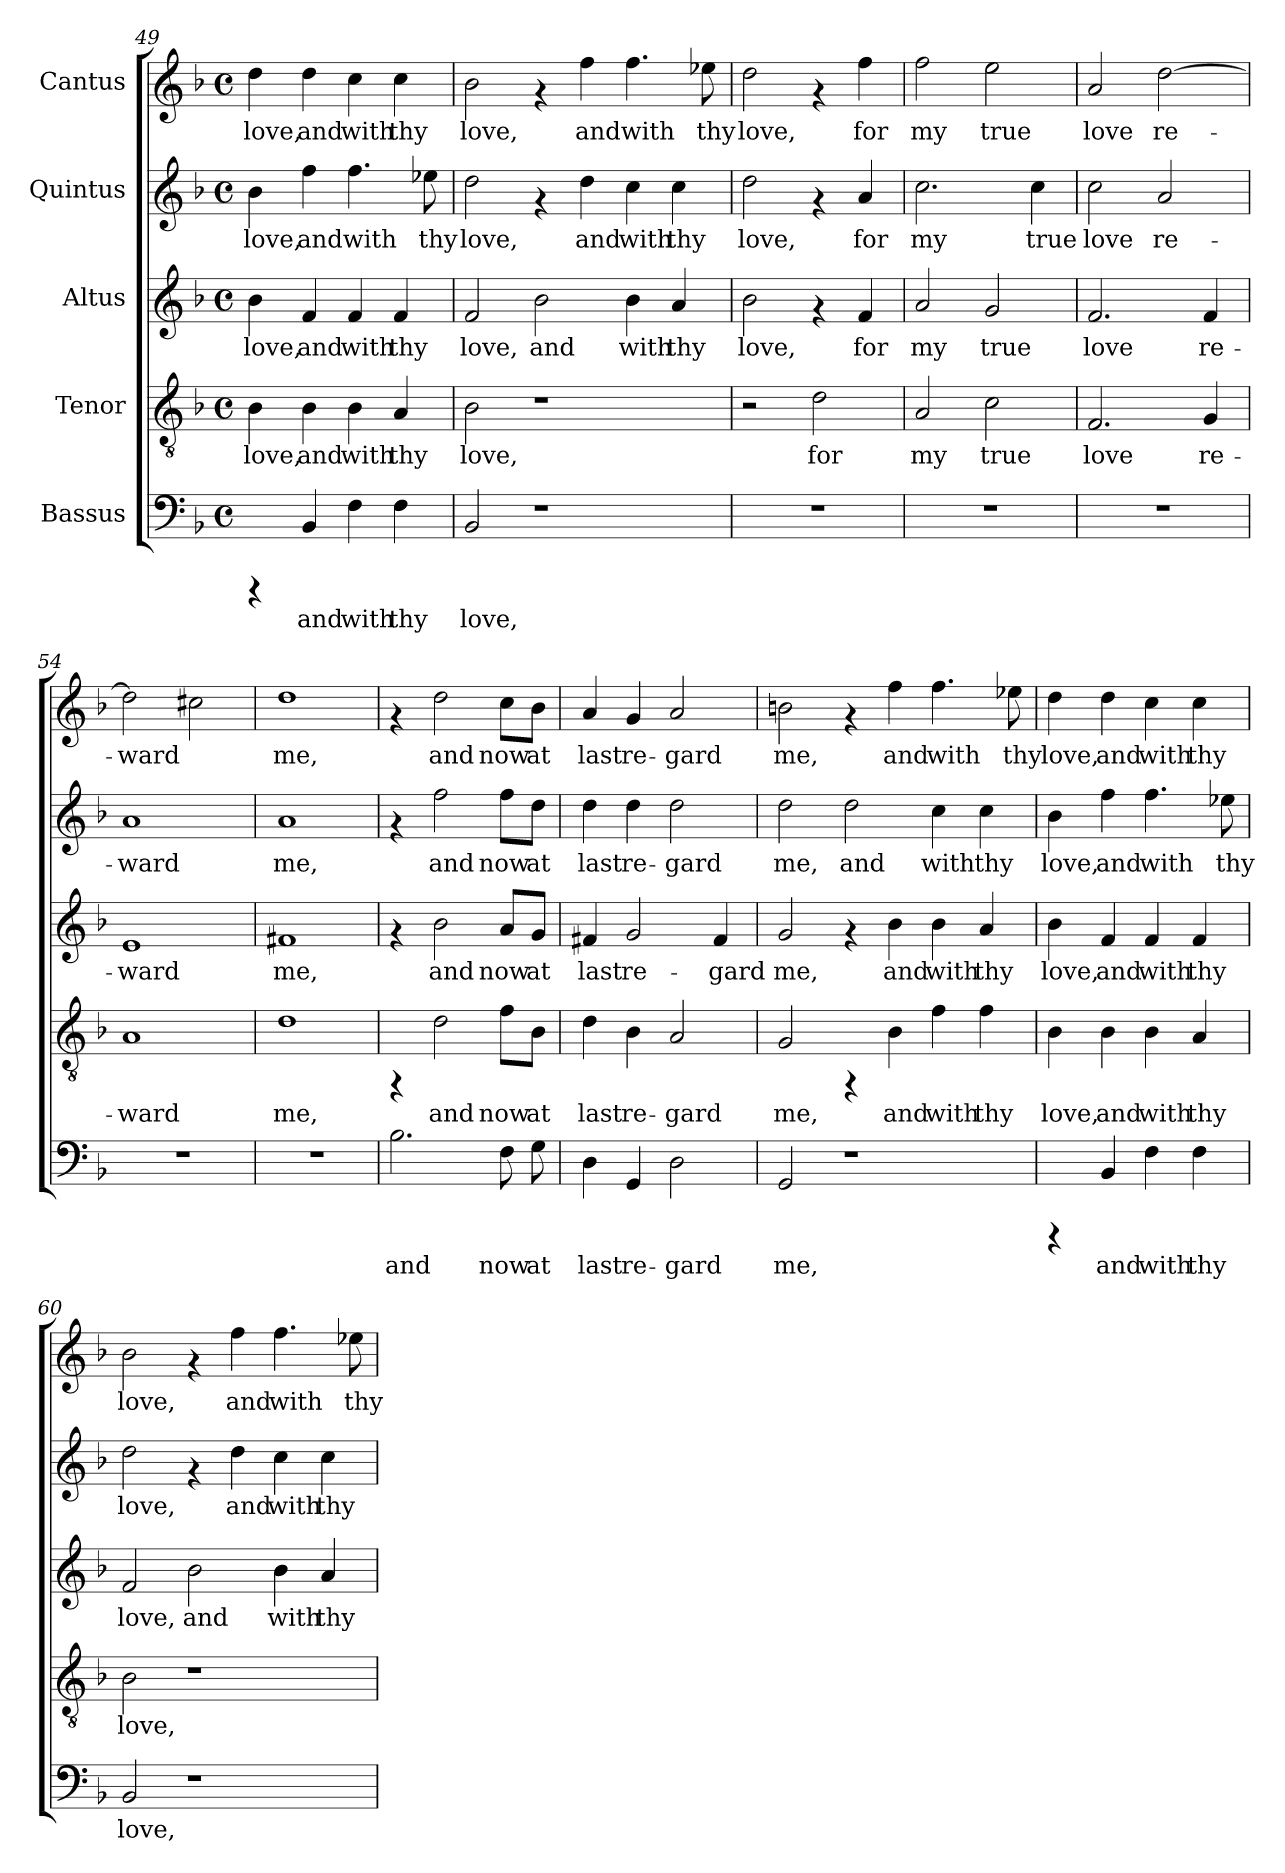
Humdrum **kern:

**kern	**text	**kern	**text	**kern	**text	**kern	**text	**kern	**text
*part5	*part5	*part4	*part4	*part3	*part3	*part2	*part2	*part1	*part1
*staff5	*staff5	*staff4	*staff4	*staff3	*staff3	*staff2	*staff2	*staff1	*staff1
*I"Bassus	*	*I"Tenor	*	*I"Altus	*	*I"Quintus	*	*I"Cantus	*
*clefF4	*	*clefGv2	*	*clefG2	*	*clefG2	*	*clefG2	*
*k[b-]	*	*k[b-]	*	*k[b-]	*	*k[b-]	*	*k[b-]	*
*F:	*	*F:	*	*F:	*	*F:	*	*F:	*
*M4/4	*	*M4/4	*	*M4/4	*	*M4/4	*	*M4/4	*
*met(c)	*	*met(c)	*	*met(c)	*	*met(c)	*	*met(c)	*
=49	=49	=49	=49	=49	=49	=49	=49	=49	=49
!	!	!	!LO:LY:b:cj	!	!LO:LY:b:cj	!	!LO:LY:b:cj	!	!LO:LY:b:cj
4rCCC	.	4B-\	love,	4b-\	love,	4b-\	love,	4dd\	love,
!	!LO:LY:b:cj	!	!LO:LY:b:cj	!	!LO:LY:b:cj	!	!LO:LY:b:cj	!	!LO:LY:b:cj
4BB-/	and	4B-\	and	4f/	and	4ff\	and	4dd\	and
!	!LO:LY:b:cj	!	!LO:LY:b:cj	!	!LO:LY:b:cj	!	!LO:LY:b:cj	!	!LO:LY:b:cj
4F\	with	4B-\	with	4f/	with	4.ff\	with	4cc\	with
!	!LO:LY:b:cj	!	!LO:LY:b:cj	!	!LO:LY:b:cj	!	!	!	!LO:LY:b:cj
4F\	thy	4A/	thy	4f/	thy	.	.	4cc\	thy
!	!	!	!	!	!	!	!LO:LY:b:cj	!	!
.	.	.	.	.	.	8ee-X\	thy	.	.
!!LO:PB:g=z
=50	=50	=50	=50	=50	=50	=50	=50	=50	=50
!	!LO:LY:b:cj	!	!LO:LY:b:cj	!	!LO:LY:b:cj	!	!LO:LY:b:cj	!	!LO:LY:b:cj
2BB-/	love,	2B-\	love,	2f/	love,	2dd\	love,	2b-\	love,
!	!	!	!	!	!LO:LY:b:cj	!	!	!	!
1r	.	1r	.	2b-\	and	4rf	.	4rf	.
!	!	!	!	!	!	!	!LO:LY:b:cj	!	!LO:LY:b:cj
.	.	.	.	.	.	4dd\	and	4ff\	and
!	!	!	!	!	!LO:LY:b:cj	!	!LO:LY:b:cj	!	!LO:LY:b:cj
.	.	.	.	4b-\	with	4cc\	with	4.ff\	with
!	!	!	!	!	!LO:LY:b:cj	!	!LO:LY:b:cj	!	!
.	.	.	.	4a/	thy	4cc\	thy	.	.
!	!	!	!	!	!	!	!	!	!LO:LY:b:cj
.	.	.	.	.	.	.	.	8ee-X\	thy
=51	=51	=51	=51	=51	=51	=51	=51	=51	=51
!	!	!	!	!	!LO:LY:b:cj	!	!LO:LY:b:cj	!	!LO:LY:b:cj
1r	.	2r	.	2b-\	love,	2dd\	love,	2dd\	love,
!	!	!	!LO:LY:b:cj	!	!	!	!	!	!
.	.	2d\	for	4rf	.	4rf	.	4rf	.
!	!	!	!	!	!LO:LY:b:cj	!	!LO:LY:b:cj	!	!LO:LY:b:cj
.	.	.	.	4f/	for	4a/	for	4ff\	for
=52	=52	=52	=52	=52	=52	=52	=52	=52	=52
!	!	!	!LO:LY:b:cj	!	!LO:LY:b:cj	!	!LO:LY:b:cj	!	!LO:LY:b:cj
1r	.	2A/	my	2a/	my	2.cc\	my	2ff\	my
!	!	!	!LO:LY:b:cj	!	!LO:LY:b:cj	!	!	!	!LO:LY:b:cj
.	.	2c\	true	2g/	true	.	.	2ee\	true
!	!	!	!	!	!	!	!LO:LY:b:cj	!	!
.	.	.	.	.	.	4cc\	true	.	.
=53	=53	=53	=53	=53	=53	=53	=53	=53	=53
!	!	!	!LO:LY:b:cj	!	!LO:LY:b:cj	!	!LO:LY:b:cj	!	!LO:LY:b:cj
1r	.	2.F/	love	2.f/	love	2cc\	love	2a/	love
!	!	!	!	!	!	!	!LO:LY:b:cj	!	!LO:LY:b:cj
.	.	.	.	.	.	2a/	re-	[>2dd\	re-
!	!	!	!LO:LY:b:cj	!	!LO:LY:b:cj	!	!	!	!
.	.	4G/	re-	4f/	re-	.	.	.	.
=54	=54	=54	=54	=54	=54	=54	=54	=54	=54
!	!	!	!LO:LY:b:cj	!	!LO:LY:b:cj	!	!LO:LY:b:cj	!	!LO:LY:b:cj
1r	.	1A	-ward	1e	-ward	1a	-ward	2dd\]	-ward
!	!	!	!	!	!	!	!	!	!LO:LY:b:cj
.	.	.	.	.	.	.	.	2cc#X\	.
=55	=55	=55	=55	=55	=55	=55	=55	=55	=55
!	!	!	!LO:LY:b:cj	!	!LO:LY:b:cj	!	!LO:LY:b:cj	!	!LO:LY:b:cj
1r	.	1d	me,	1f#X	me,	1a	me,	1dd	me,
=56	=56	=56	=56	=56	=56	=56	=56	=56	=56
!	!LO:LY:b:cj	!	!	!	!	!	!	!	!
2.B-\	and	4rFF	.	4rf	.	4rf	.	4rf	.
!	!	!	!LO:LY:b:cj	!	!LO:LY:b:cj	!	!LO:LY:b:cj	!	!LO:LY:b:cj
.	.	2d\	and	2b-\	and	2ff\	and	2dd\	and
!	!LO:LY:b:cj	!	!LO:LY:b:cj	!	!LO:LY:b:cj	!	!LO:LY:b:cj	!	!LO:LY:b:cj
8F\	now	8f\L	now	8a/L	now	8ff\L	now	8cc\L	now
!	!LO:LY:b:cj	!	!LO:LY:b:cj	!	!LO:LY:b:cj	!	!LO:LY:b:cj	!	!LO:LY:b:cj
8G\	at	8B-\J	at	8g/J	at	8dd\J	at	8b-\J	at
!!LO:PB:g=z
=57	=57	=57	=57	=57	=57	=57	=57	=57	=57
!	!LO:LY:b:cj	!	!LO:LY:b:cj	!	!LO:LY:b:cj	!	!LO:LY:b:cj	!	!LO:LY:b:cj
4D\	last	4d\	last	4f#X/	last	4dd\	last	4a/	last
!	!LO:LY:b:cj	!	!LO:LY:b:cj	!	!LO:LY:b:cj	!	!LO:LY:b:cj	!	!LO:LY:b:cj
4GG/	re-	4B-\	re-	2g/	re-	4dd\	re-	4g/	re-
!	!LO:LY:b:cj	!	!LO:LY:b:cj	!	!	!	!LO:LY:b:cj	!	!LO:LY:b:cj
2D\	-gard	2A/	-gard	.	.	2dd\	-gard	2a/	-gard
!	!	!	!	!	!LO:LY:b:cj	!	!	!	!
.	.	.	.	4f#/	-gard	.	.	.	.
=58	=58	=58	=58	=58	=58	=58	=58	=58	=58
!	!LO:LY:b:cj	!	!LO:LY:b:cj	!	!LO:LY:b:cj	!	!LO:LY:b:cj	!	!LO:LY:b:cj
2GG/	me,	2G/	me,	2g/	me,	2dd\	me,	2bn\	me,
!	!	!	!	!	!	!	!LO:LY:b:cj	!	!
1r	.	4rFF	.	4rf	.	2dd\	and	4rf	.
!	!	!	!LO:LY:b:cj	!	!LO:LY:b:cj	!	!	!	!LO:LY:b:cj
.	.	4B-\	and	4b-\	and	.	.	4ff\	and
!	!	!	!LO:LY:b:cj	!	!LO:LY:b:cj	!	!LO:LY:b:cj	!	!LO:LY:b:cj
.	.	4f\	with	4b-\	with	4cc\	with	4.ff\	with
!	!	!	!LO:LY:b:cj	!	!LO:LY:b:cj	!	!LO:LY:b:cj	!	!
.	.	4f\	thy	4a/	thy	4cc\	thy	.	.
!	!	!	!	!	!	!	!	!	!LO:LY:b:cj
.	.	.	.	.	.	.	.	8ee-X\	thy
=59	=59	=59	=59	=59	=59	=59	=59	=59	=59
!	!	!	!LO:LY:b:cj	!	!LO:LY:b:cj	!	!LO:LY:b:cj	!	!LO:LY:b:cj
4rCCC	.	4B-\	love,	4b-\	love,	4b-\	love,	4dd\	love,
!	!LO:LY:b:cj	!	!LO:LY:b:cj	!	!LO:LY:b:cj	!	!LO:LY:b:cj	!	!LO:LY:b:cj
4BB-/	and	4B-\	and	4f/	and	4ff\	and	4dd\	and
!	!LO:LY:b:cj	!	!LO:LY:b:cj	!	!LO:LY:b:cj	!	!LO:LY:b:cj	!	!LO:LY:b:cj
4F\	with	4B-\	with	4f/	with	4.ff\	with	4cc\	with
!	!LO:LY:b:cj	!	!LO:LY:b:cj	!	!LO:LY:b:cj	!	!	!	!LO:LY:b:cj
4F\	thy	4A/	thy	4f/	thy	.	.	4cc\	thy
!	!	!	!	!	!	!	!LO:LY:b:cj	!	!
.	.	.	.	.	.	8ee-X\	thy	.	.
=60	=60	=60	=60	=60	=60	=60	=60	=60	=60
!	!LO:LY:b:cj	!	!LO:LY:b:cj	!	!LO:LY:b:cj	!	!LO:LY:b:cj	!	!LO:LY:b:cj
2BB-/	love,	2B-\	love,	2f/	love,	2dd\	love,	2b-\	love,
!	!	!	!	!	!LO:LY:b:cj	!	!	!	!
1r	.	1r	.	2b-\	and	4rf	.	4rf	.
!	!	!	!	!	!	!	!LO:LY:b:cj	!	!LO:LY:b:cj
.	.	.	.	.	.	4dd\	and	4ff\	and
!	!	!	!	!	!LO:LY:b:cj	!	!LO:LY:b:cj	!	!LO:LY:b:cj
.	.	.	.	4b-\	with	4cc\	with	4.ff\	with
!	!	!	!	!	!LO:LY:b:cj	!	!LO:LY:b:cj	!	!
.	.	.	.	4a/	thy	4cc\	thy	.	.
!	!	!	!	!	!	!	!	!	!LO:LY:b:cj
.	.	.	.	.	.	.	.	8ee-X\	thy
=	=	=	=	=	=	=	=	=	=
*-	*-	*-	*-	*-	*-	*-	*-	*-	*-
